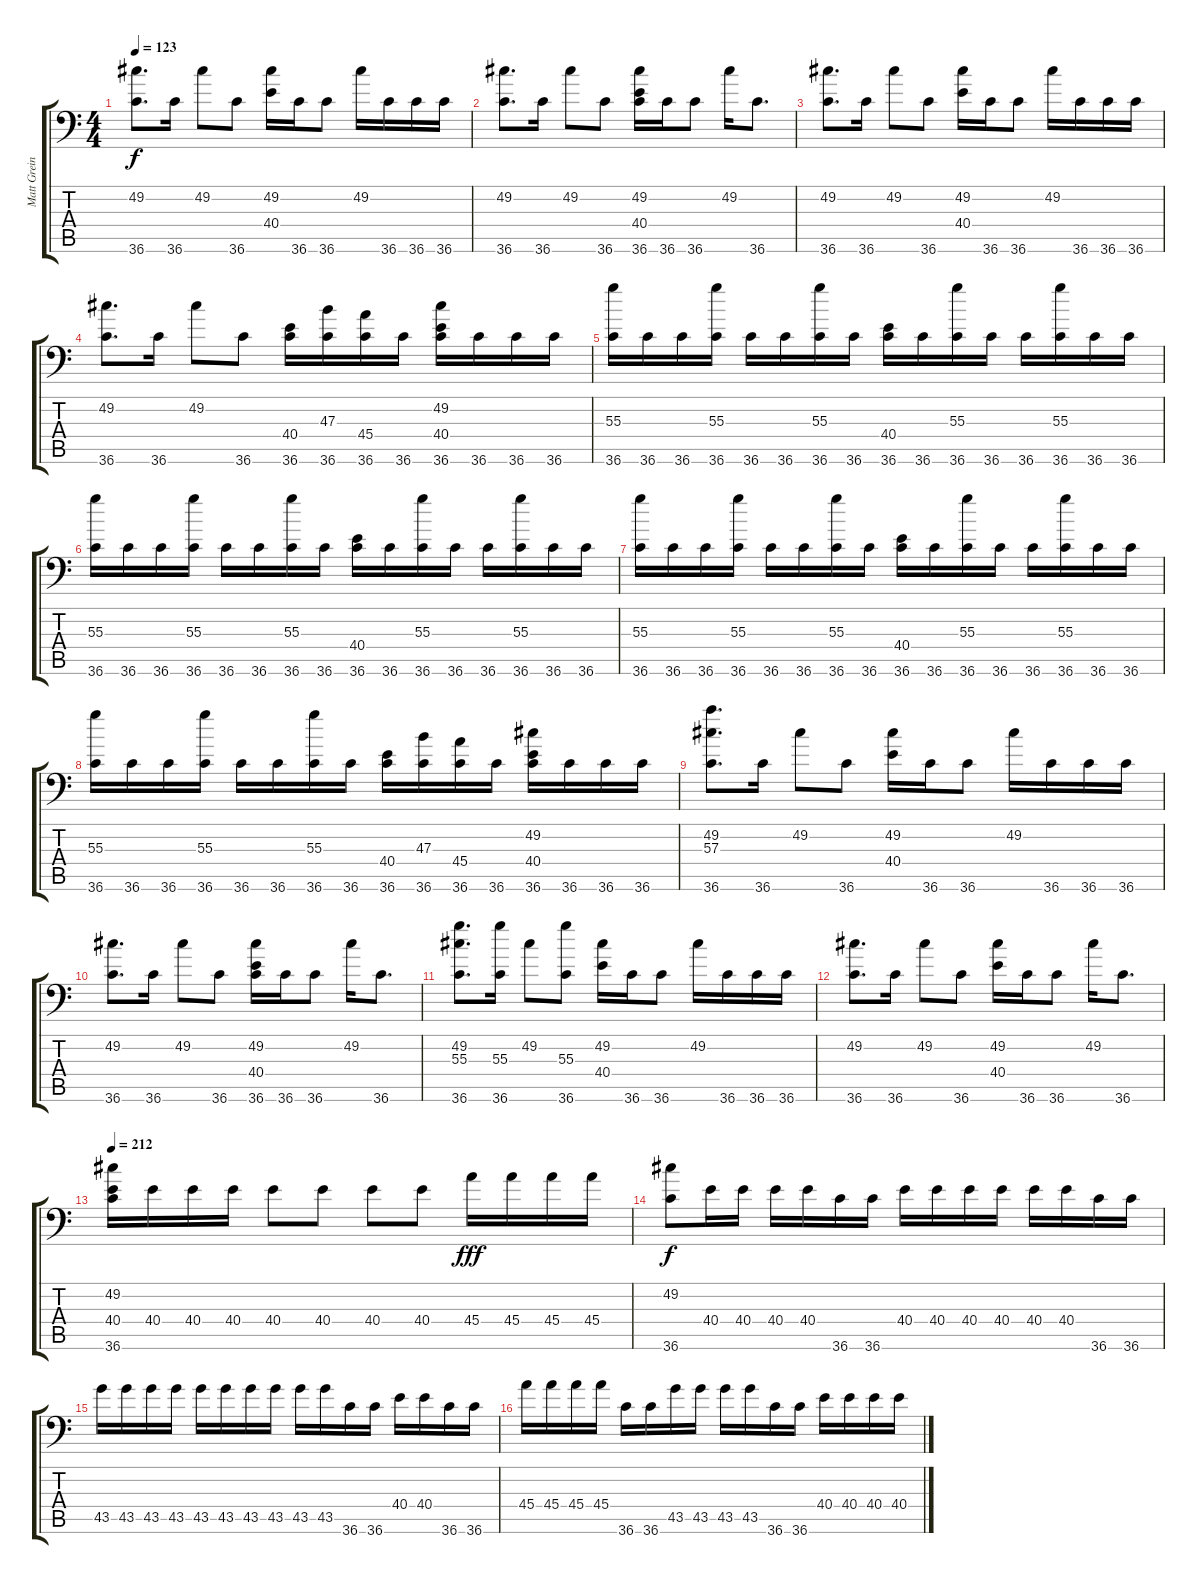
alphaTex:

\track ("Matt Greiner" "Matt Grein") {instrument acousticgrandpiano}
\staff {score tabs}
\tuning (C-1 C-1 C-1 C-1 C-1 C-1) {hide}
\ts (4 4)
\tempo 123
\clef f4
\ks c
(49.2 36.6).8{d dy f} 36.6.16 49.2.8 36.6.8 (49.2 40.4).16 36.6.16 36.6.8 49.2.16 36.6.16 36.6.16 36.6.16 |
(49.2 36.6).8{d} 36.6.16 49.2.8 36.6.8 (49.2 40.4 36.6).16 36.6.16 36.6.8 49.2.16 36.6.8{d} |
(49.2 36.6).8{d} 36.6.16 49.2.8 36.6.8 (49.2 40.4).16 36.6.16 36.6.8 49.2.16 36.6.16 36.6.16 36.6.16 |
(49.2 36.6).8{d} 36.6.16 49.2.8 36.6.8 (40.4 36.6).16 (47.3 36.6).16 (45.4 36.6).16 36.6.16 (49.2 40.4 36.6).16 36.6.16 36.6.16 36.6.16 |
(55.3 36.6).16 36.6.16 36.6.16 (55.3 36.6).16 36.6.16 36.6.16 (55.3 36.6).16 36.6.16 (40.4 36.6).16 36.6.16 (55.3 36.6).16 36.6.16 36.6.16 (55.3 36.6).16 36.6.16 36.6.16 |
(55.3 36.6).16 36.6.16 36.6.16 (55.3 36.6).16 36.6.16 36.6.16 (55.3 36.6).16 36.6.16 (40.4 36.6).16 36.6.16 (55.3 36.6).16 36.6.16 36.6.16 (55.3 36.6).16 36.6.16 36.6.16 |
(55.3 36.6).16 36.6.16 36.6.16 (55.3 36.6).16 36.6.16 36.6.16 (55.3 36.6).16 36.6.16 (40.4 36.6).16 36.6.16 (55.3 36.6).16 36.6.16 36.6.16 (55.3 36.6).16 36.6.16 36.6.16 |
(55.3 36.6).16 36.6.16 36.6.16 (55.3 36.6).16 36.6.16 36.6.16 (55.3 36.6).16 36.6.16 (40.4 36.6).16 (47.3 36.6).16 (45.4 36.6).16 36.6.16 (49.2 40.4 36.6).16 36.6.16 36.6.16 36.6.16 |
(49.2 57.3 36.6).8{d} 36.6.16 49.2.8 36.6.8 (49.2 40.4).16 36.6.16 36.6.8 49.2.16 36.6.16 36.6.16 36.6.16 |
(49.2 36.6).8{d} 36.6.16 49.2.8 36.6.8 (49.2 40.4 36.6).16 36.6.16 36.6.8 49.2.16 36.6.8{d} |
(49.2 55.3 36.6).8{d} (55.3 36.6).16 49.2.8 (55.3 36.6).8 (49.2 40.4).16 36.6.16 36.6.8 49.2.16 36.6.16 36.6.16 36.6.16 |
(49.2 36.6).8{d} 36.6.16 49.2.8 36.6.8 (49.2 40.4).16 36.6.16 36.6.8 49.2.16 36.6.8{d} |
\tempo 212
(49.2 40.4 36.6).16 40.4.16 40.4.16 40.4.16 40.4.8 40.4.8 40.4.8 40.4.8 45.4.16{dy fff} 45.4.16 45.4.16 45.4.16 |
(49.2 36.6).8{dy f} 40.4.16 40.4.16 40.4.16 40.4.16 36.6.16 36.6.16 40.4.16 40.4.16 40.4.16 40.4.16 40.4.16 40.4.16 36.6.16 36.6.16 |
43.5.16 43.5.16 43.5.16 43.5.16 43.5.16 43.5.16 43.5.16 43.5.16 43.5.16 43.5.16 36.6.16 36.6.16 40.4.16 40.4.16 36.6.16 36.6.16 |
45.4.16 45.4.16 45.4.16 45.4.16 36.6.16 36.6.16 43.5.16 43.5.16 43.5.16 43.5.16 36.6.16 36.6.16 40.4.16 40.4.16 40.4.16 40.4.16
